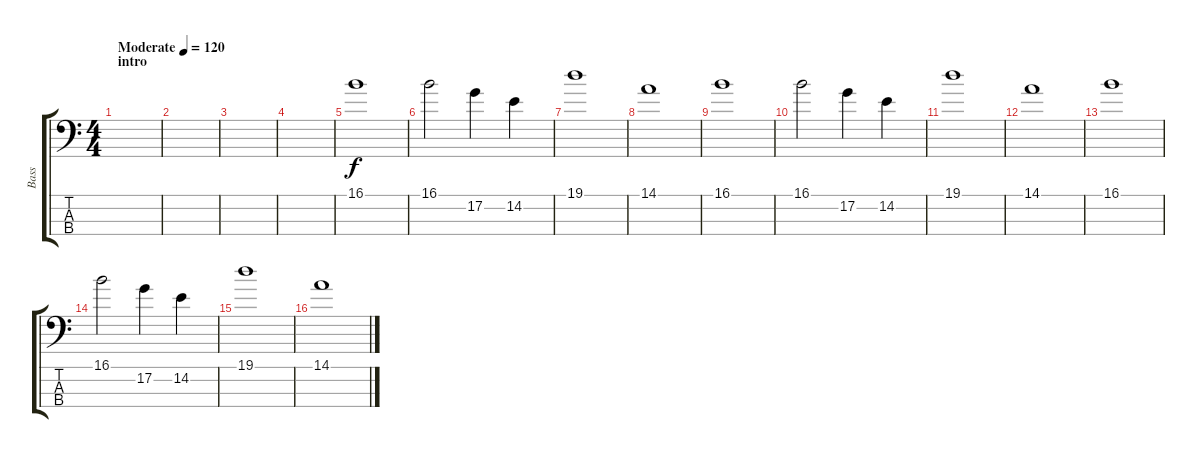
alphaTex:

\track ("Bass" "Bass") {instrument electricbassfinger}
\staff {score tabs}
\tuning (G2 D2 A1 E1) {hide}
\ts (4 4)
\section ("" "intro")
\tempo (120 "Moderate")
\clef f4
\ks c
|
|
|
|
16.1.1 |
16.1.2 17.2.4 14.2.4 |
19.1.1 |
14.1.1 |
16.1.1 |
16.1.2 17.2.4 14.2.4 |
19.1.1 |
14.1.1 |
16.1.1 |
16.1.2 17.2.4 14.2.4 |
19.1.1 |
14.1.1
